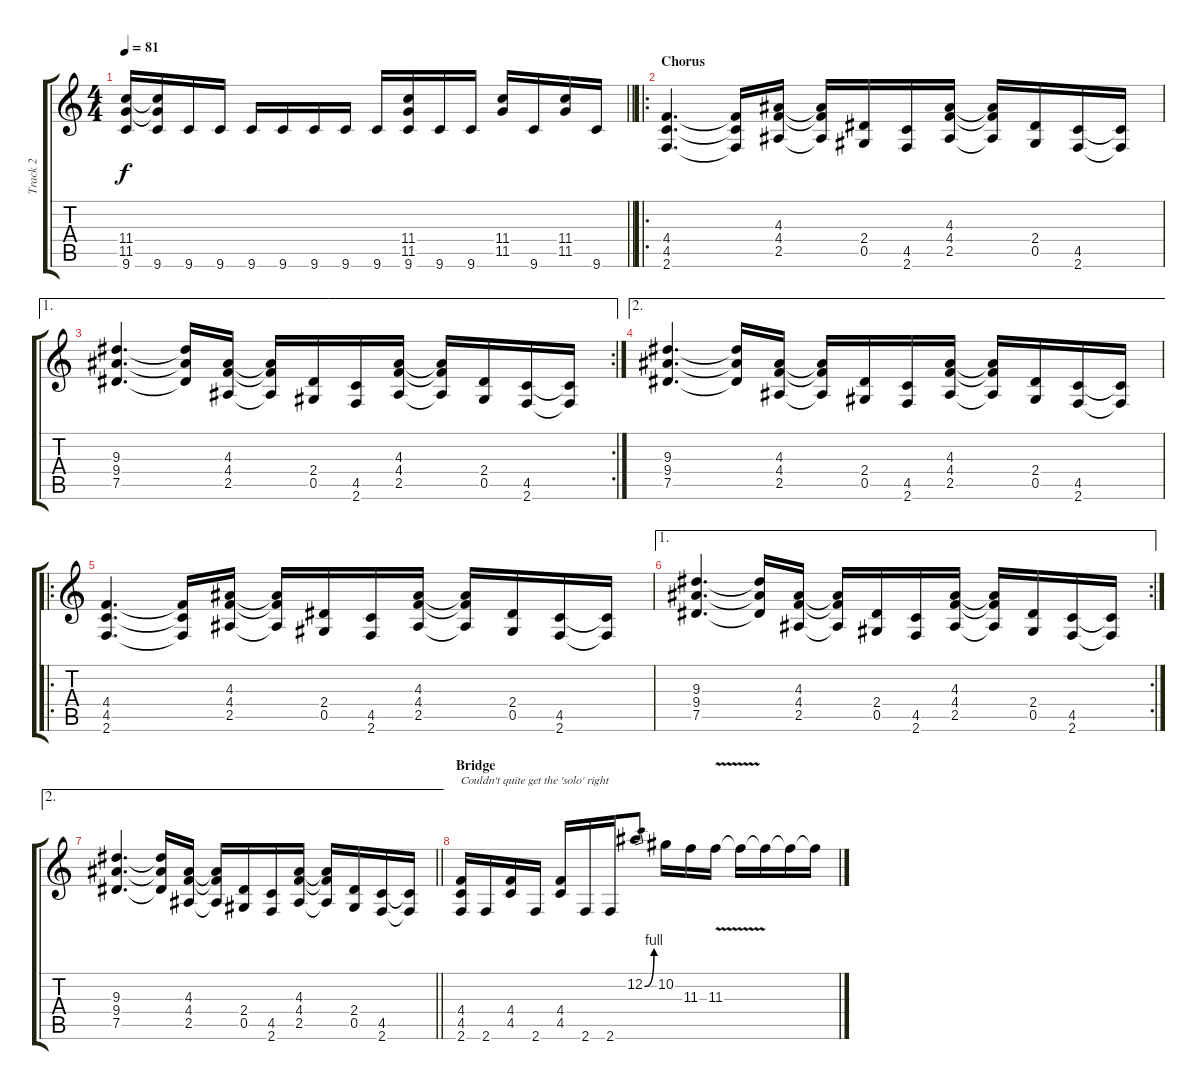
\track ("Track 2" "Track 2") {instrument distortionguitar}
\staff {score tabs}
\tuning (Eb4 Bb3 Gb3 Db3 Ab2 Eb2) {hide}
\ts (4 4)
\tempo 81
\clef g2
\barLineRight lightlight
\ks c
(11.4{t} 11.5{t} 9.6{t}).16{dy f} (11.4{t} 11.5{t} 9.6).16 9.6.16 9.6.16 9.6.16 9.6.16 9.6.16 9.6.16 9.6.16 (11.4 11.5 9.6).16 9.6.16 9.6.16 (11.4 11.5).16 9.6.16 (11.4 11.5).16 9.6.16 |
\ro
\section ("" "Chorus")
(4.4 4.5 2.6).4{d} (4.4{t} 4.5{t} 2.6{t}).16 (4.3 4.4 2.5).16 (4.3{t} 4.4{t} 2.5{t}).16 (2.4 0.5).16 (4.5 2.6).16 (4.3 4.4 2.5).16 (4.3{t} 4.4{t} 2.5{t}).16 (2.4 0.5).16 (4.5 2.6).16 (4.5{t} 2.6{t}).16 |
\ae 1
\rc 2
(9.3 9.4 7.5).4{d} (9.3{t} 9.4{t} 7.5{t}).16 (4.3 4.4 2.5).16 (4.3{t} 4.4{t} 2.5{t}).16 (2.4 0.5).16 (4.5 2.6).16 (4.3 4.4 2.5).16 (4.3{t} 4.4{t} 2.5{t}).16 (2.4 0.5).16 (4.5 2.6).16 (4.5{t} 2.6{t}).16 |
\ae 2
(9.3 9.4 7.5).4{d} (9.3{t} 9.4{t} 7.5{t}).16 (4.3 4.4 2.5).16 (4.3{t} 4.4{t} 2.5{t}).16 (2.4 0.5).16 (4.5 2.6).16 (4.3 4.4 2.5).16 (4.3{t} 4.4{t} 2.5{t}).16 (2.4 0.5).16 (4.5 2.6).16 (4.5{t} 2.6{t}).16 |
\ro
(4.4 4.5 2.6).4{d} (4.4{t} 4.5{t} 2.6{t}).16 (4.3 4.4 2.5).16 (4.3{t} 4.4{t} 2.5{t}).16 (2.4 0.5).16 (4.5 2.6).16 (4.3 4.4 2.5).16 (4.3{t} 4.4{t} 2.5{t}).16 (2.4 0.5).16 (4.5 2.6).16 (4.5{t} 2.6{t}).16 |
\ae 1
\rc 2
(9.3 9.4 7.5).4{d} (9.3{t} 9.4{t} 7.5{t}).16 (4.3 4.4 2.5).16 (4.3{t} 4.4{t} 2.5{t}).16 (2.4 0.5).16 (4.5 2.6).16 (4.3 4.4 2.5).16 (4.3{t} 4.4{t} 2.5{t}).16 (2.4 0.5).16 (4.5 2.6).16 (4.5{t} 2.6{t}).16 |
\ae 2
\barLineRight lightlight
(9.3 9.4 7.5).4{d} (9.3{t} 9.4{t} 7.5{t}).16 (4.3 4.4 2.5).16 (4.3{t} 4.4{t} 2.5{t}).16 (2.4 0.5).16 (4.5 2.6).16 (4.3 4.4 2.5).16 (4.3{t} 4.4{t} 2.5{t}).16 (2.4 0.5).16 (4.5 2.6).16 (4.5{t} 2.6{t}).16 |
\section ("" "Bridge")
(4.4 4.5 2.6).16{txt "Couldn't quite get the 'solo' right"} 2.6.16 (4.4 4.5).16 2.6.16 (4.4 4.5).16 2.6.16 2.6.16 12.2{be (bend 0 0 60 4)}.8 10.2.16 11.3.16 11.3{v}.16 11.3{t}.16 11.3{t}.16 11.3{t}.16 11.3{t}.16
